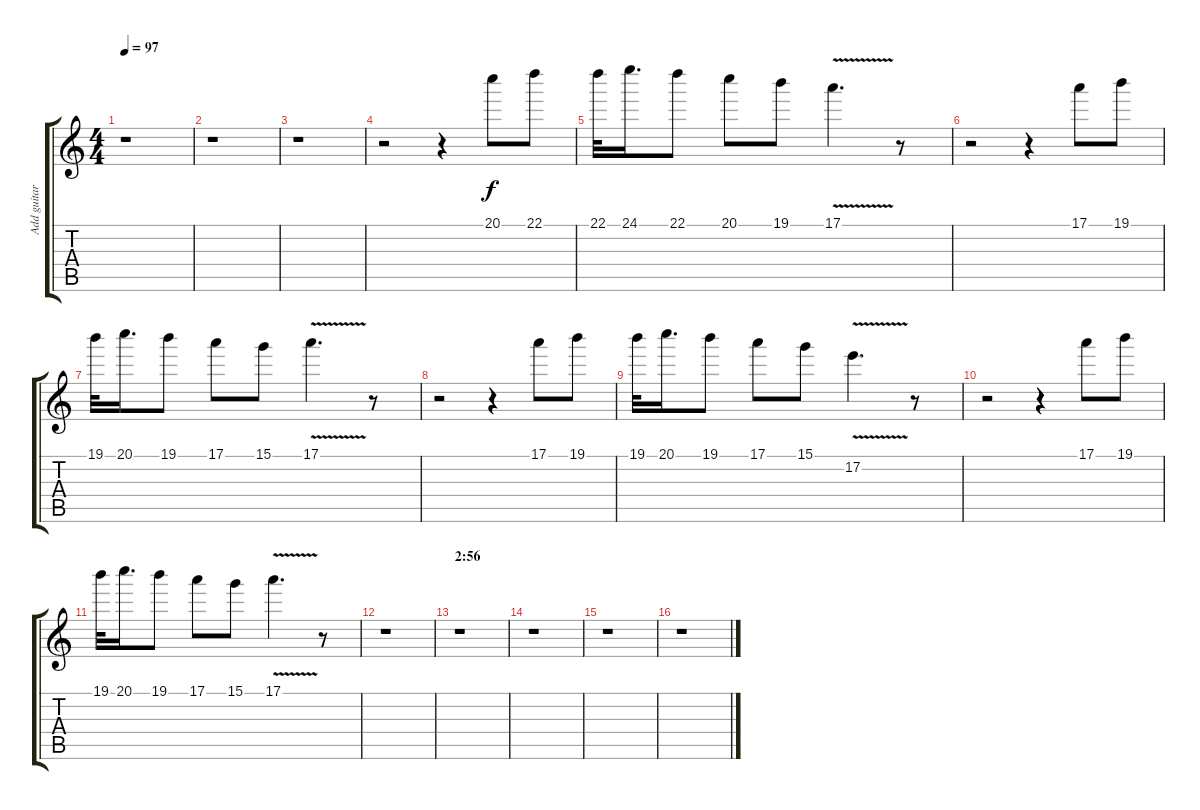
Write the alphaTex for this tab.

\track ("Add guitar 1" "Add guitar") {instrument overdrivenguitar}
\staff {score tabs}
\tuning (E4 B3 G3 D3 A2 E2) {hide}
\ts (4 4)
\tempo 97
\clef g2
\ks c
r.1{dy mp} |
r.1 |
r.1 |
r.2 r.4 20.1.8{dy f volume 13 balance 8 instrument flute} 22.1.8 |
22.1.32 24.1.16{d} 22.1.8 20.1.8 19.1.8 17.1{v}.4{d} r.8 |
r.2 r.4 17.1.8{volume 13 balance 8 instrument flute} 19.1.8 |
19.1.32 20.1.16{d} 19.1.8 17.1.8 15.1.8 17.1{v}.4{d} r.8 |
r.2 r.4 17.1.8{volume 13 balance 8 instrument flute} 19.1.8 |
19.1.32 20.1.16{d} 19.1.8 17.1.8 15.1.8 17.2{v}.4{d} r.8 |
r.2 r.4 17.1.8{volume 13 balance 8 instrument flute} 19.1.8 |
19.1.32 20.1.16{d} 19.1.8 17.1.8 15.1.8 17.1{v}.4{d} r.8 |
r.1 |
\section ("" "2:56")
r.1 |
r.1 |
r.1 |
r.1
